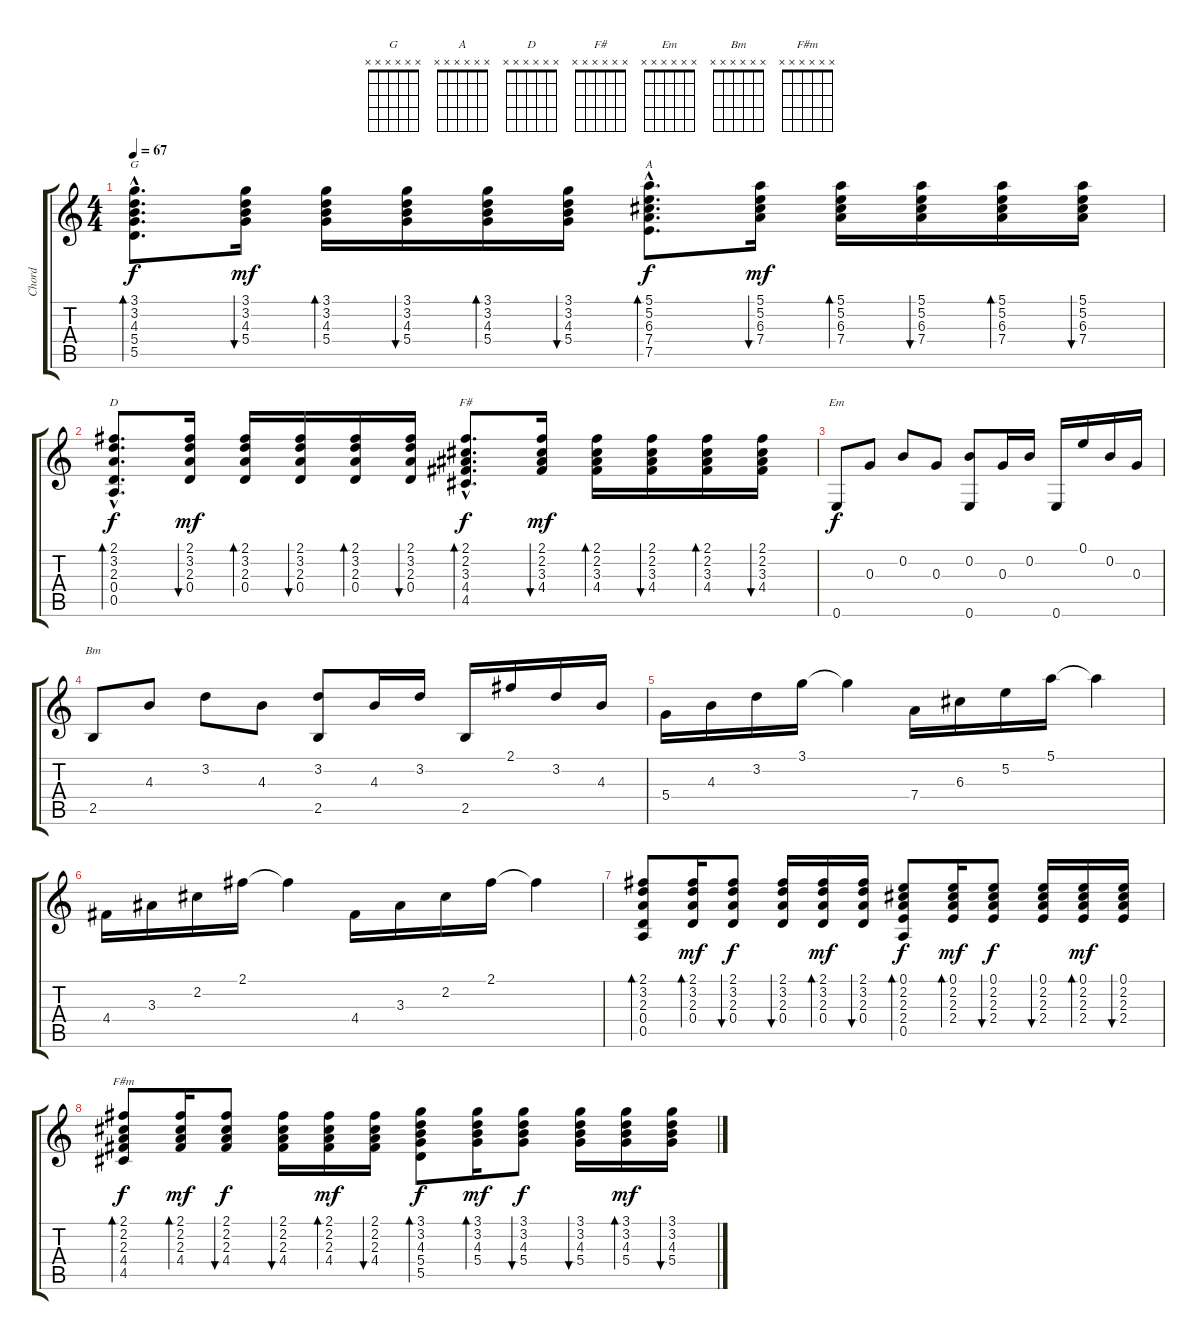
\track ("Chord" "Chord") {instrument acousticguitarsteel}
\staff {score tabs}
\tuning (E4 B3 G3 D3 A2 E2) {hide}
\chord ("G" x x x x x x) {firstfret 0}
\chord ("A" x x x x x x) {firstfret 0}
\chord ("D" x x x x x x) {firstfret 0}
\chord ("F#" x x x x x x) {firstfret 0}
\chord ("Em" x x x x x x) {firstfret 0}
\chord ("Bm" x x x x x x) {firstfret 0}
\chord ("F#m" x x x x x x) {firstfret 0}
\ts (4 4)
\tempo 67
\clef g2
\ks c
(3.1{hac} 3.2{hac} 4.3{hac} 5.4{hac} 5.5{hac}).8{d bd 30 ch "G" dy f} (3.1 3.2 4.3 5.4).16{bu 30 dy mf} (3.1 3.2 4.3 5.4).16{bd 30} (3.1 3.2 4.3 5.4).16{bu 30} (3.1 3.2 4.3 5.4).16{bd 30} (3.1 3.2 4.3 5.4).16{bu 30} (5.1{hac} 5.2{hac} 6.3{hac} 7.4{hac} 7.5{hac}).8{d bd 30 ch "A" dy f} (5.1 5.2 6.3 7.4).16{bu 30 dy mf} (5.1 5.2 6.3 7.4).16{bd 30} (5.1 5.2 6.3 7.4).16{bu 30} (5.1 5.2 6.3 7.4).16{bd 30} (5.1 5.2 6.3 7.4).16{bu 30} |
(2.1{hac} 3.2{hac} 2.3{hac} 0.4{hac} 0.5{hac}).8{d bd 30 ch "D" dy f} (2.1 3.2 2.3 0.4).16{bu 30 dy mf} (2.1 3.2 2.3 0.4).16{bd 30} (2.1 3.2 2.3 0.4).16{bu 30} (2.1 3.2 2.3 0.4).16{bd 30} (2.1 3.2 2.3 0.4).16{bu 30} (2.1{hac} 2.2{hac} 3.3{hac} 4.4{hac} 4.5{hac}).8{d bd 30 ch "F#" dy f} (2.1 2.2 3.3 4.4).16{bu 30 dy mf} (2.1 2.2 3.3 4.4).16{bd 30} (2.1 2.2 3.3 4.4).16{bu 30} (2.1 2.2 3.3 4.4).16{bd 30} (2.1 2.2 3.3 4.4).16{bu 30} |
0.6.8{ch "Em" dy f} 0.3.8 0.2.8 0.3.8 (0.2 0.6).8 0.3.16 0.2.16 0.6.16 0.1.16 0.2.16 0.3.16 |
2.5.8{ch "Bm"} 4.3.8 3.2.8 4.3.8 (3.2 2.5).8 4.3.16 3.2.16 2.5.16 2.1.16 3.2.16 4.3.16 |
5.4.16 4.3.16 3.2.16 3.1.16 3.1{t}.4 7.4.16 6.3.16 5.2.16 5.1.16 5.1{t}.4 |
4.4.16 3.3.16 2.2.16 2.1.16 2.1{t}.4 4.4.16 3.3.16 2.2.16 2.1.16 2.1{t}.4 |
(2.1 3.2 2.3 0.4 0.5).8{bd 30} (2.1 3.2 2.3 0.4).16{bd 30 dy mf} (2.1 3.2 2.3 0.4).8{bu 30 dy f} (2.1 3.2 2.3 0.4).16{bu 30} (2.1 3.2 2.3 0.4).16{bd 30 dy mf} (2.1 3.2 2.3 0.4).16{bu 30} (0.1 2.2 2.3 2.4 0.5).8{bd 30 dy f} (0.1 2.2 2.3 2.4).16{bd 30 dy mf} (0.1 2.2 2.3 2.4).8{bu 30 dy f} (0.1 2.2 2.3 2.4).16{bu 30} (0.1 2.2 2.3 2.4).16{bd 30 dy mf} (0.1 2.2 2.3 2.4).16{bu 30} |
(2.1 2.2 2.3 4.4 4.5).8{bd 30 ch "F#m" dy f} (2.1 2.2 2.3 4.4).16{bd 30 dy mf} (2.1 2.2 2.3 4.4).8{bu 30 dy f} (2.1 2.2 2.3 4.4).16{bu 30} (2.1 2.2 2.3 4.4).16{bd 30 dy mf} (2.1 2.2 2.3 4.4).16{bu 30} (3.1 3.2 4.3 5.4 5.5).8{bd 30 dy f} (3.1 3.2 4.3 5.4).16{bd 30 dy mf} (3.1 3.2 4.3 5.4).8{bu 30 dy f} (3.1 3.2 4.3 5.4).16{bu 30} (3.1 3.2 4.3 5.4).16{bd 30 dy mf} (3.1 3.2 4.3 5.4).16{bu 30}
